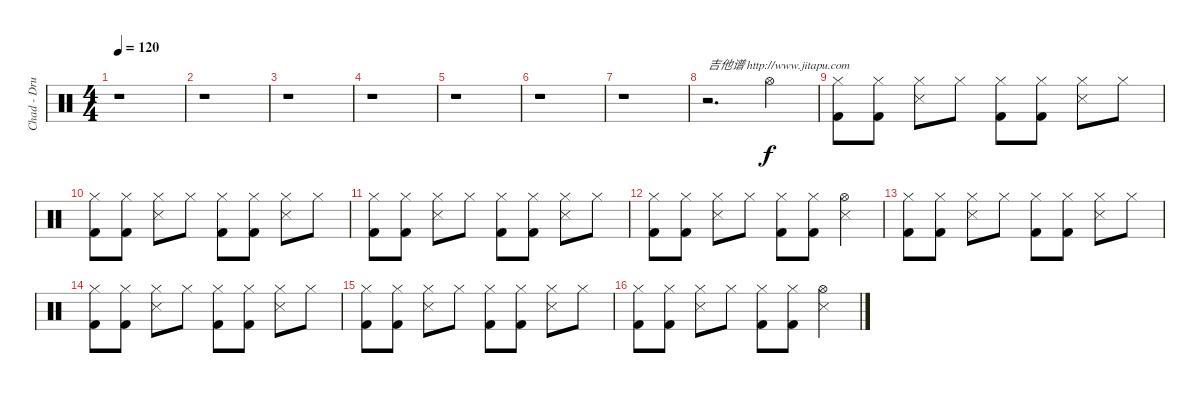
\track ("Chad - Drums" "Chad - Dru") {instrument percussion}
\staff {score}
\articulation defaults
\ts (4 4)
\tempo 120
\clef neutral
\ks c
r.1{dy f} |
r.1 |
r.1 |
r.1 |
r.1 |
r.1 |
r.1 |
r.2{d txt "吉他谱 http://www.jitapu.com"} "Hi-Hat (open)".4 |
("Hi-Hat (closed)" "Kick (hit) 2").8 ("Hi-Hat (closed)" "Kick (hit) 2").8 ("Hi-Hat (closed)" "Snare (side stick) 3").8 "Hi-Hat (closed)".8 ("Hi-Hat (closed)" "Kick (hit) 2").8 ("Hi-Hat (closed)" "Kick (hit) 2").8 ("Hi-Hat (closed)" "Snare (side stick) 3").8 "Hi-Hat (closed)".8 |
("Hi-Hat (closed)" "Kick (hit) 2").8 ("Hi-Hat (closed)" "Kick (hit) 2").8 ("Hi-Hat (closed)" "Snare (side stick) 3").8 "Hi-Hat (closed)".8 ("Hi-Hat (closed)" "Kick (hit) 2").8 ("Hi-Hat (closed)" "Kick (hit) 2").8 ("Hi-Hat (closed)" "Snare (side stick) 3").8 "Hi-Hat (closed)".8 |
("Hi-Hat (closed)" "Kick (hit) 2").8 ("Hi-Hat (closed)" "Kick (hit) 2").8 ("Hi-Hat (closed)" "Snare (side stick) 3").8 "Hi-Hat (closed)".8 ("Hi-Hat (closed)" "Kick (hit) 2").8 ("Hi-Hat (closed)" "Kick (hit) 2").8 ("Hi-Hat (closed)" "Snare (side stick) 3").8 "Hi-Hat (closed)".8 |
("Hi-Hat (closed)" "Kick (hit) 2").8 ("Hi-Hat (closed)" "Kick (hit) 2").8 ("Hi-Hat (closed)" "Snare (side stick) 3").8 "Hi-Hat (closed)".8 ("Hi-Hat (closed)" "Kick (hit) 2").8 ("Hi-Hat (closed)" "Kick (hit) 2").8 ("Hi-Hat (open)" "Snare (side stick) 3").4 |
("Hi-Hat (closed)" "Kick (hit) 2").8 ("Hi-Hat (closed)" "Kick (hit) 2").8 ("Hi-Hat (closed)" "Snare (side stick) 3").8 "Hi-Hat (closed)".8 ("Hi-Hat (closed)" "Kick (hit) 2").8 ("Hi-Hat (closed)" "Kick (hit) 2").8 ("Hi-Hat (closed)" "Snare (side stick) 3").8 "Hi-Hat (closed)".8 |
("Hi-Hat (closed)" "Kick (hit) 2").8 ("Hi-Hat (closed)" "Kick (hit) 2").8 ("Hi-Hat (closed)" "Snare (side stick) 3").8 "Hi-Hat (closed)".8 ("Hi-Hat (closed)" "Kick (hit) 2").8 ("Hi-Hat (closed)" "Kick (hit) 2").8 ("Hi-Hat (closed)" "Snare (side stick) 3").8 "Hi-Hat (closed)".8 |
("Hi-Hat (closed)" "Kick (hit) 2").8 ("Hi-Hat (closed)" "Kick (hit) 2").8 ("Hi-Hat (closed)" "Snare (side stick) 3").8 "Hi-Hat (closed)".8 ("Hi-Hat (closed)" "Kick (hit) 2").8 ("Hi-Hat (closed)" "Kick (hit) 2").8 ("Hi-Hat (closed)" "Snare (side stick) 3").8 "Hi-Hat (closed)".8 |
("Hi-Hat (closed)" "Kick (hit) 2").8 ("Hi-Hat (closed)" "Kick (hit) 2").8 ("Hi-Hat (closed)" "Snare (side stick) 3").8 "Hi-Hat (closed)".8 ("Hi-Hat (closed)" "Kick (hit) 2").8 ("Hi-Hat (closed)" "Kick (hit) 2").8 ("Hi-Hat (open)" "Snare (side stick) 3").4
